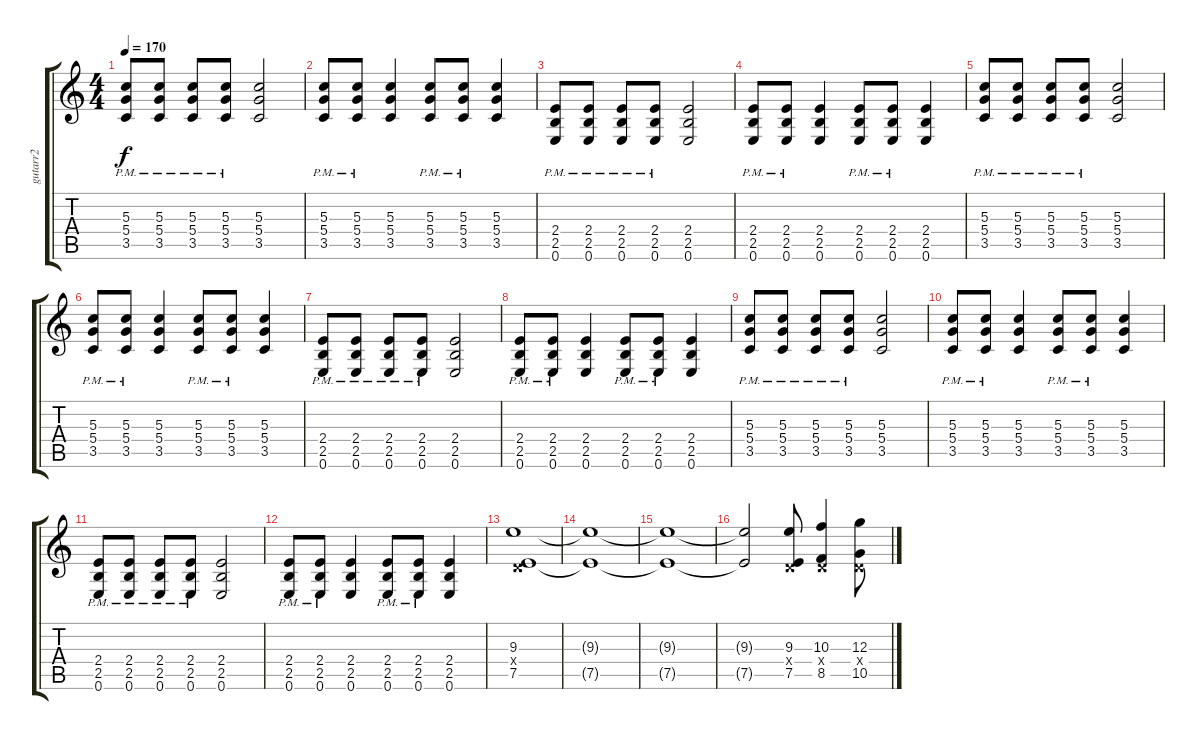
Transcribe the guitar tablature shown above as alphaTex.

\track ("gutarr2" "gutarr2") {instrument acousticguitarnylon}
\staff {score tabs}
\tuning (E4 B3 G3 D3 A2 E2) {hide}
\ts (4 4)
\tempo 170
\clef g2
\ks c
(5.3{pm} 5.4{pm} 3.5{pm}).8{dy f} (5.3{pm} 5.4{pm} 3.5{pm}).8 (5.3{pm} 5.4{pm} 3.5{pm}).8 (5.3{pm} 5.4{pm} 3.5{pm}).8 (5.3 5.4 3.5).2 |
(5.3{pm} 5.4{pm} 3.5{pm}).8 (5.3{pm} 5.4{pm} 3.5{pm}).8 (5.3 5.4 3.5).4 (5.3 5.4{pm} 3.5).8 (5.3{pm} 5.4{pm} 3.5{pm}).8 (5.3 5.4 3.5).4 |
(2.4{pm} 2.5{pm} 0.6{pm}).8 (2.4{pm} 2.5{pm} 0.6{pm}).8 (2.4{pm} 2.5{pm} 0.6{pm}).8 (2.4{pm} 2.5{pm} 0.6{pm}).8 (2.4 2.5 0.6).2 |
(2.4{pm} 2.5{pm} 0.6{pm}).8 (2.4{pm} 2.5{pm} 0.6{pm}).8 (2.4 2.5 0.6).4 (2.4{pm} 2.5{pm} 0.6{pm}).8 (2.4{pm} 2.5{pm} 0.6{pm}).8 (2.4 2.5 0.6).4 |
(5.3{pm} 5.4{pm} 3.5{pm}).8 (5.3{pm} 5.4{pm} 3.5{pm}).8 (5.3{pm} 5.4{pm} 3.5{pm}).8 (5.3{pm} 5.4{pm} 3.5{pm}).8 (5.3 5.4 3.5).2 |
(5.3{pm} 5.4{pm} 3.5{pm}).8 (5.3{pm} 5.4{pm} 3.5{pm}).8 (5.3 5.4 3.5).4 (5.3 5.4{pm} 3.5).8 (5.3{pm} 5.4{pm} 3.5{pm}).8 (5.3 5.4 3.5).4 |
(2.4{pm} 2.5{pm} 0.6{pm}).8 (2.4{pm} 2.5{pm} 0.6{pm}).8 (2.4{pm} 2.5{pm} 0.6{pm}).8 (2.4{pm} 2.5{pm} 0.6{pm}).8 (2.4 2.5 0.6).2 |
(2.4{pm} 2.5{pm} 0.6{pm}).8 (2.4{pm} 2.5{pm} 0.6{pm}).8 (2.4 2.5 0.6).4 (2.4{pm} 2.5{pm} 0.6{pm}).8 (2.4{pm} 2.5{pm} 0.6{pm}).8 (2.4 2.5 0.6).4 |
(5.3{pm} 5.4{pm} 3.5{pm}).8 (5.3{pm} 5.4{pm} 3.5{pm}).8 (5.3{pm} 5.4{pm} 3.5{pm}).8 (5.3{pm} 5.4{pm} 3.5{pm}).8 (5.3 5.4 3.5).2 |
(5.3{pm} 5.4{pm} 3.5{pm}).8 (5.3{pm} 5.4{pm} 3.5{pm}).8 (5.3 5.4 3.5).4 (5.3 5.4{pm} 3.5).8 (5.3{pm} 5.4{pm} 3.5{pm}).8 (5.3 5.4 3.5).4 |
(2.4{pm} 2.5{pm} 0.6{pm}).8 (2.4{pm} 2.5{pm} 0.6{pm}).8 (2.4{pm} 2.5{pm} 0.6{pm}).8 (2.4{pm} 2.5{pm} 0.6{pm}).8 (2.4 2.5 0.6).2 |
(2.4{pm} 2.5{pm} 0.6{pm}).8 (2.4{pm} 2.5{pm} 0.6{pm}).8 (2.4 2.5 0.6).4 (2.4{pm} 2.5{pm} 0.6{pm}).8 (2.4{pm} 2.5{pm} 0.6{pm}).8 (2.4 2.5 0.6).4 |
(9.3 0.4{x} 7.5).1 |
(9.3{t} 7.5{t}).1 |
(9.3{t} 7.5{t}).1 |
(9.3{t} 7.5{t}).2 (9.3 0.4{x} 7.5).8 (10.3 0.4{x} 8.5).4 (12.3 0.4{x} 10.5).8
